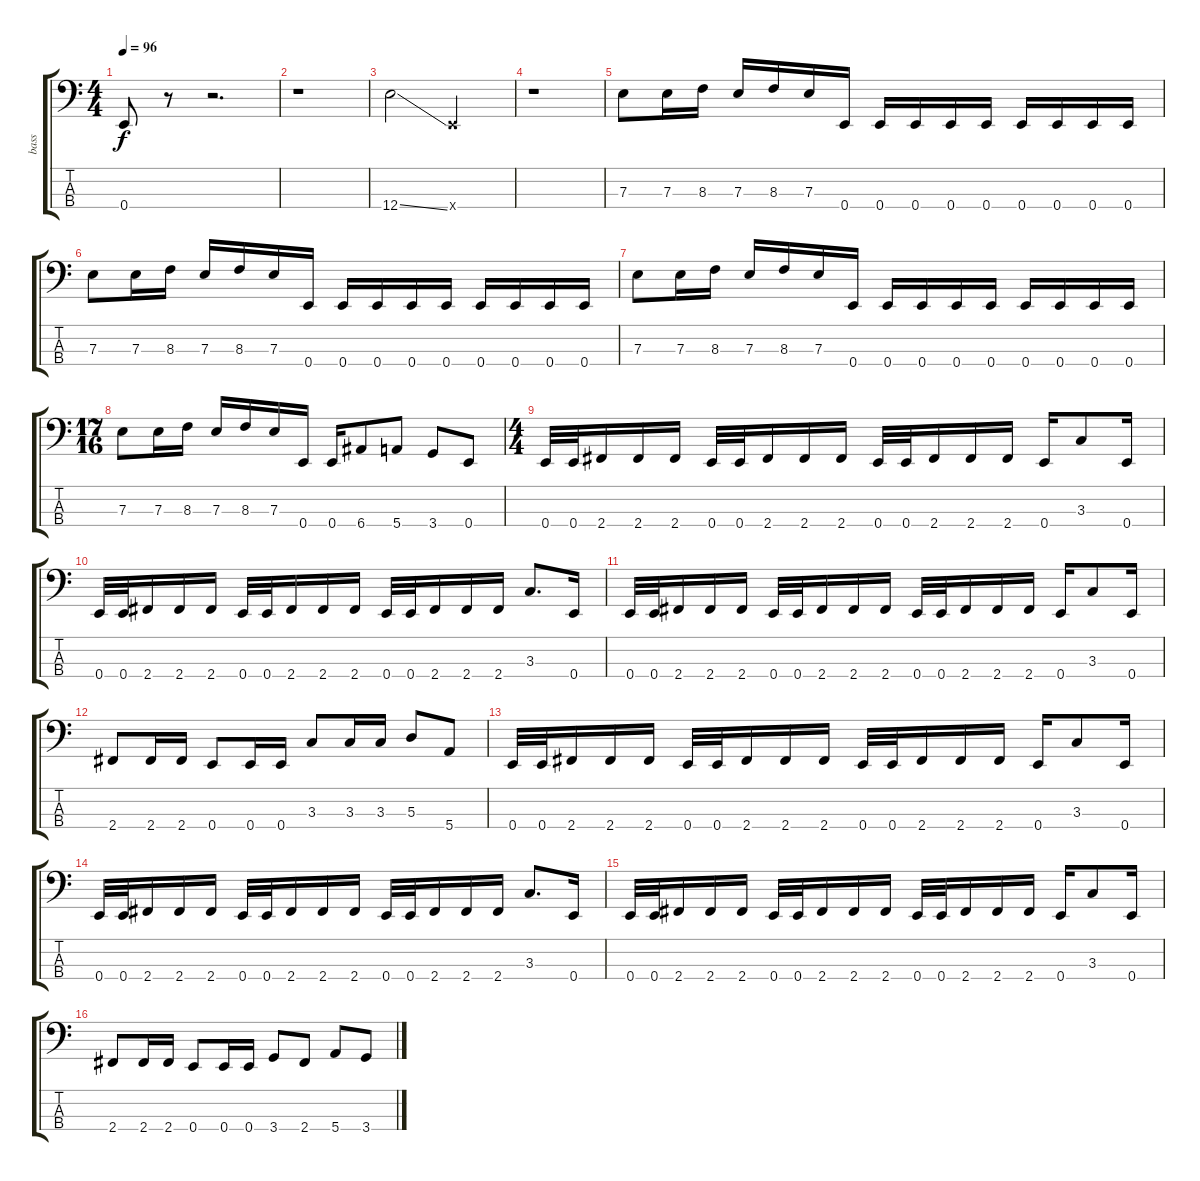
\track ("bass" "bass") {instrument slapbass2}
\staff {score tabs}
\tuning (G2 D2 A1 E1) {hide}
\ts (4 4)
\tempo 96
\clef f4
\ks c
0.4.8{dy f} r.8 r.2{d} |
r.1 |
12.4{ss}.2 0.4{x}.2 |
r.1 |
7.3.8 7.3.16 8.3.16 7.3.16 8.3.16 7.3.16 0.4.16 0.4.16 0.4.16 0.4.16 0.4.16 0.4.16 0.4.16 0.4.16 0.4.16 |
7.3.8 7.3.16 8.3.16 7.3.16 8.3.16 7.3.16 0.4.16 0.4.16 0.4.16 0.4.16 0.4.16 0.4.16 0.4.16 0.4.16 0.4.16 |
7.3.8 7.3.16 8.3.16 7.3.16 8.3.16 7.3.16 0.4.16 0.4.16 0.4.16 0.4.16 0.4.16 0.4.16 0.4.16 0.4.16 0.4.16 |
\ts (17 16)
7.3.8 7.3.16 8.3.16 7.3.16 8.3.16 7.3.16 0.4.16 0.4.16 6.4.8 5.4.8 3.4.8 0.4.8 |
\ts (4 4)
0.4.32 0.4.32 2.4.16 2.4.16 2.4.16 0.4.32 0.4.32 2.4.16 2.4.16 2.4.16 0.4.32 0.4.32 2.4.16 2.4.16 2.4.16 0.4.16 3.3.8 0.4.16 |
0.4.32 0.4.32 2.4.16 2.4.16 2.4.16 0.4.32 0.4.32 2.4.16 2.4.16 2.4.16 0.4.32 0.4.32 2.4.16 2.4.16 2.4.16 3.3.8{d} 0.4.16 |
0.4.32 0.4.32 2.4.16 2.4.16 2.4.16 0.4.32 0.4.32 2.4.16 2.4.16 2.4.16 0.4.32 0.4.32 2.4.16 2.4.16 2.4.16 0.4.16 3.3.8 0.4.16 |
2.4.8 2.4.16 2.4.16 0.4.8 0.4.16 0.4.16 3.3.8 3.3.16 3.3.16 5.3.8 5.4.8 |
0.4.32 0.4.32 2.4.16 2.4.16 2.4.16 0.4.32 0.4.32 2.4.16 2.4.16 2.4.16 0.4.32 0.4.32 2.4.16 2.4.16 2.4.16 0.4.16 3.3.8 0.4.16 |
0.4.32 0.4.32 2.4.16 2.4.16 2.4.16 0.4.32 0.4.32 2.4.16 2.4.16 2.4.16 0.4.32 0.4.32 2.4.16 2.4.16 2.4.16 3.3.8{d} 0.4.16 |
0.4.32 0.4.32 2.4.16 2.4.16 2.4.16 0.4.32 0.4.32 2.4.16 2.4.16 2.4.16 0.4.32 0.4.32 2.4.16 2.4.16 2.4.16 0.4.16 3.3.8 0.4.16 |
2.4.8 2.4.16 2.4.16 0.4.8 0.4.16 0.4.16 3.4.8 2.4.8 5.4.8 3.4.8
